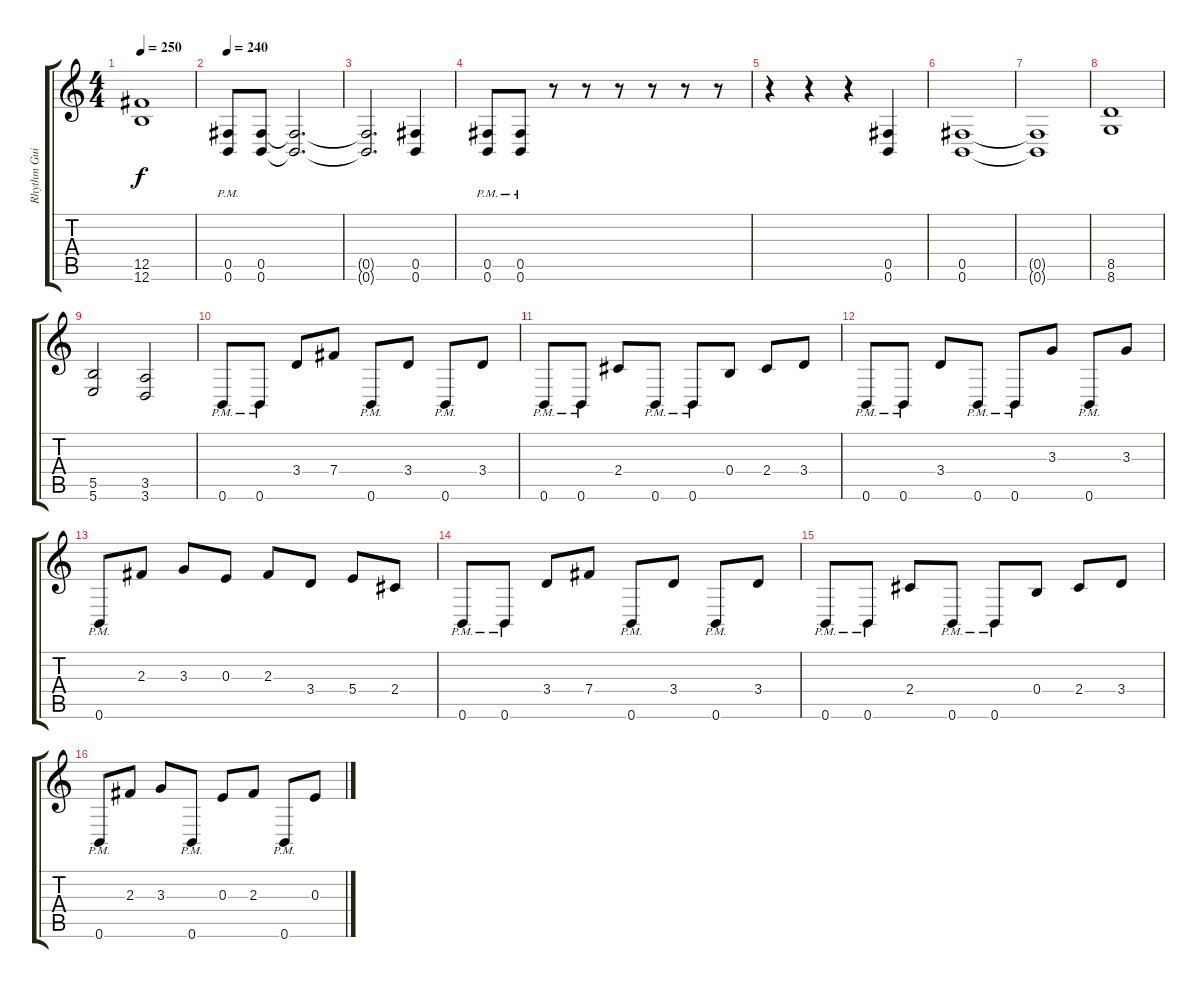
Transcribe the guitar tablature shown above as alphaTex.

\track ("Rhythm Guitar" "Rhythm Gui") {instrument distortionguitar}
\staff {score tabs}
\tuning (Db4 Ab3 E3 B2 Gb2 B1) {hide}
\ts (4 4)
\tempo 250
\clef g2
\ks c
(12.5{t} 12.6{t}).1{dy f} |
\tempo 240
(0.5{pm} 0.6{pm}).8 (0.5 0.6).8 (0.5{t} 0.6{t}).2{d} |
(0.5{t} 0.6{t}).2{d} (0.5 0.6).4 |
(0.5{pm} 0.6{pm}).8 (0.5{pm} 0.6{pm}).8 r.8 r.8 r.8 r.8 r.8 r.8 |
r.4 r.4 r.4 (0.5 0.6).4 |
(0.5 0.6).1 |
(0.5{t} 0.6{t}).1 |
(8.5 8.6).1 |
(5.5 5.6).2 (3.5 3.6).2 |
0.6{pm}.8 0.6{pm}.8 3.4.8 7.4.8 0.6{pm}.8 3.4.8 0.6{pm}.8 3.4.8 |
0.6{pm}.8 0.6{pm}.8 2.4.8 0.6{pm}.8 0.6{pm}.8 0.4.8 2.4.8 3.4.8 |
0.6{pm}.8 0.6{pm}.8 3.4.8 0.6{pm}.8 0.6{pm}.8 3.3.8 0.6{pm}.8 3.3.8 |
0.6{pm}.8 2.3.8 3.3.8 0.3.8 2.3.8 3.4.8 5.4.8 2.4.8 |
0.6{pm}.8 0.6{pm}.8 3.4.8 7.4.8 0.6{pm}.8 3.4.8 0.6{pm}.8 3.4.8 |
0.6{pm}.8 0.6{pm}.8 2.4.8 0.6{pm}.8 0.6{pm}.8 0.4.8 2.4.8 3.4.8 |
0.6{pm}.8 2.3.8 3.3.8 0.6{pm}.8 0.3.8 2.3.8 0.6{pm}.8 0.3.8
